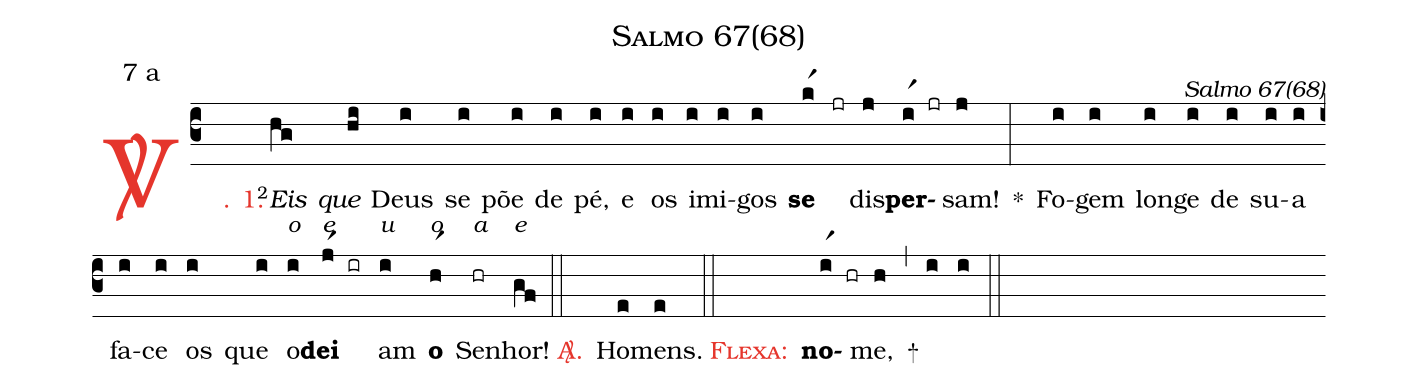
name: Salmo 67(68);
mode: 7;
mode-differentia: a;
commentary: Salmo 67(68);
%%
(c3)

<c><sp>V/</sp>. 1.</c>() <v>\VSup{2}</v><i>Eis</i>(hg) <i>que</i>(hi) Deus(i) se(i) põe(i) de(i) pé,(i) e(i) os(i) i(i)mi(i)gos(i) <b>se</b>(kr1) (jr) dis(j)<b>per</b>(ir1 jr)sam!(j) *(:) Fo(i)gem(i) lon(i)ge(i) de(i) su(i)a(i) fa(i)ce(i) os(i) que(i) o<alt>o</alt>(i)<b>dei</b><alt>e</alt>(jr1 ir) am<alt>u</alt>(i) <b>o</b><alt>o</alt>(hr1) Se<alt>a</alt>(hr)nhor!<alt>e</alt>(gf)

(::)

<nlba><c><sp>A/</sp>.</c>() Ho</nlba>(e)mens.(e)

(::)

<c><sc>Flexa:</sc></c>() <b>no</b>(ir1 hr)me,(h) +(,) (i) (i)

(::)
